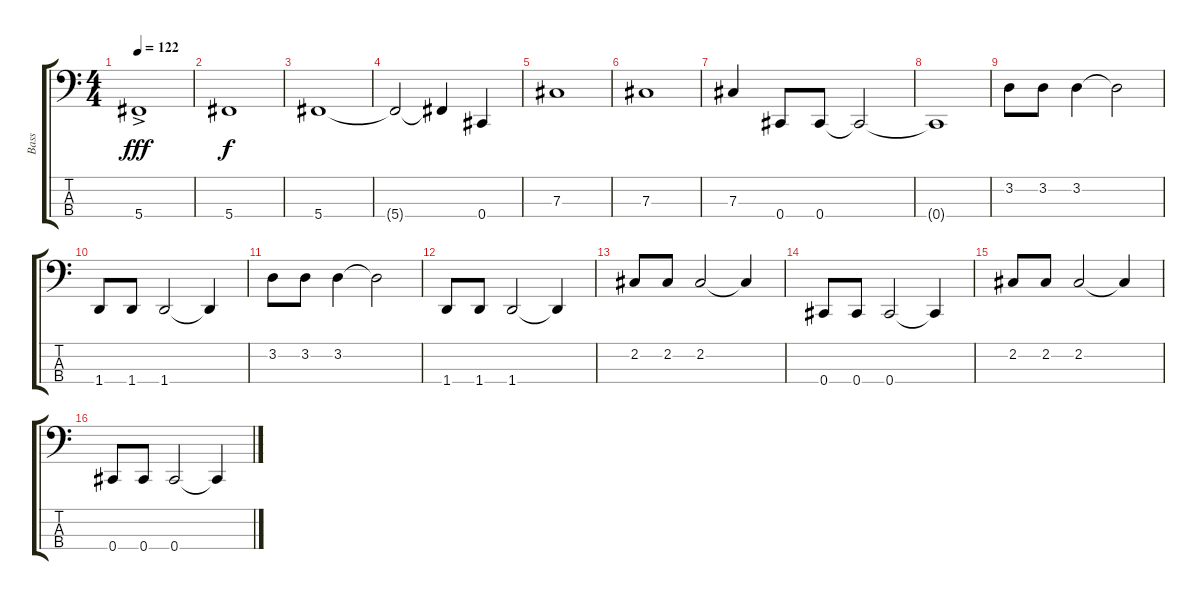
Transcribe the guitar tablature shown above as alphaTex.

\track ("Bass" "Bass") {instrument electricbassfinger}
\staff {score tabs}
\tuning (E2 B1 Gb1 Db1) {hide}
\ts (4 4)
\tempo 122
\clef f4
\ks c
5.4{ac}.1{dy fff} |
5.4.1{dy f} |
5.4.1 |
5.4{t}.2 5.4{t}.4 0.4.4 |
7.3.1 |
7.3.1 |
7.3.4 0.4.8 0.4.8 0.4{t}.2 |
0.4{t}.1 |
3.2.8 3.2.8 3.2.4 3.2{t}.2 |
1.4.8 1.4.8 1.4.2 1.4{t}.4 |
3.2.8 3.2.8 3.2.4 3.2{t}.2 |
1.4.8 1.4.8 1.4.2 1.4{t}.4 |
2.2.8 2.2.8 2.2.2 2.2{t}.4 |
0.4.8 0.4.8 0.4.2 0.4{t}.4 |
2.2.8 2.2.8 2.2.2 2.2{t}.4 |
0.4.8 0.4.8 0.4.2 0.4{t}.4
